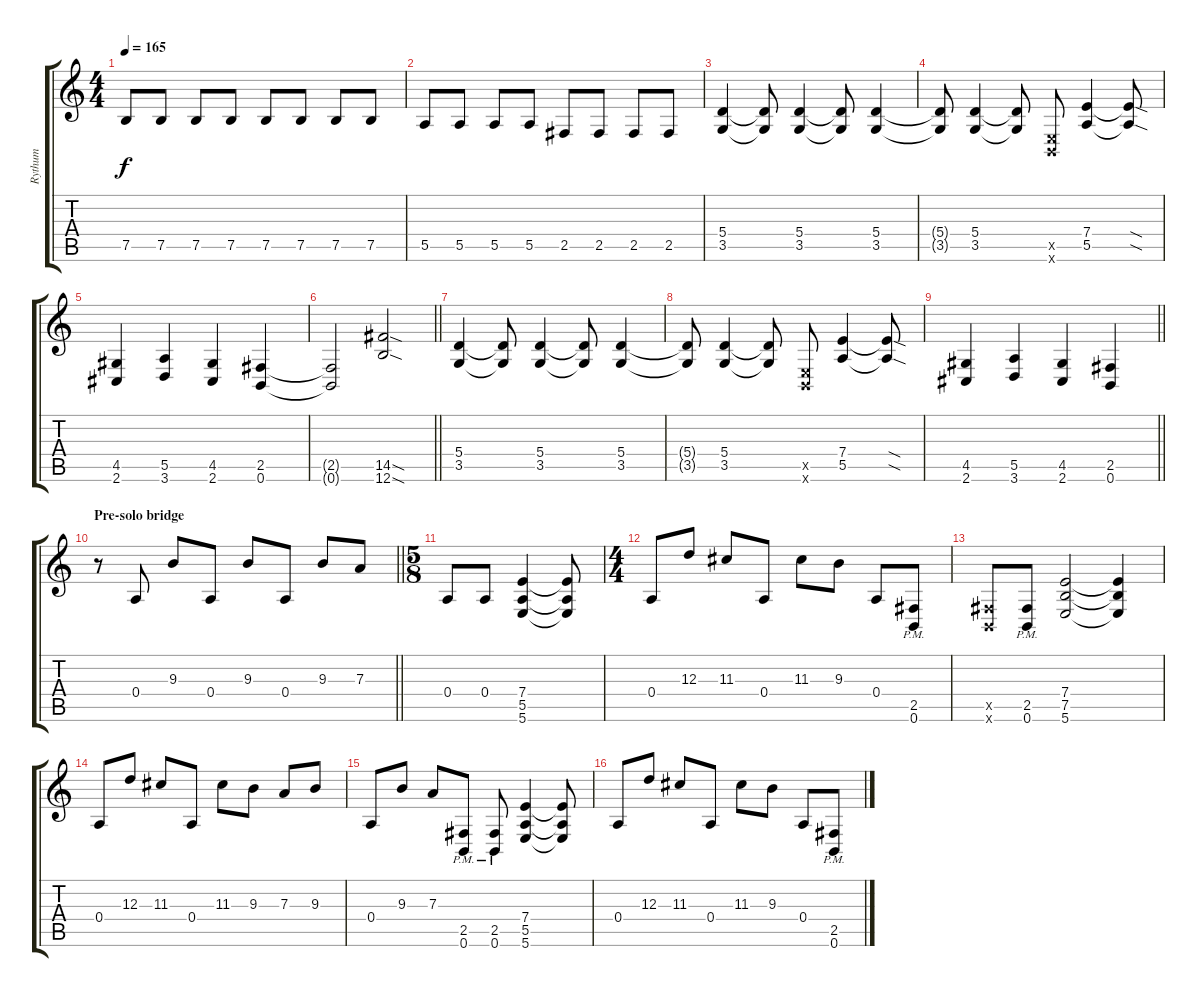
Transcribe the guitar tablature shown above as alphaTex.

\track ("Rythum" "Rythum") {instrument distortionguitar}
\staff {score tabs}
\tuning (B3 Gb3 D3 A2 E2 B1) {hide}
\ts (4 4)
\tempo 165
\clef g2
\ks c
7.5.8{dy f} 7.5.8 7.5.8 7.5.8 7.5.8 7.5.8 7.5.8 7.5.8 |
5.5.8 5.5.8 5.5.8 5.5.8 2.5.8 2.5.8 2.5.8 2.5.8 |
(5.4 3.5).4 (5.4{t} 3.5{t}).8 (5.4 3.5).4 (5.4{t} 3.5{t}).8 (5.4 3.5).4 |
(5.4{t} 3.5{t}).8 (5.4 3.5).4 (5.4{t} 3.5{t}).8 (0.5{x} 0.6{x}).8 (7.4 5.5).4 (7.4{sod t} 5.5{sod t}).8 |
(4.5 2.6).4 (5.5 3.6).4 (4.5 2.6).4 (2.5 0.6).4 |
\barLineRight lightlight
(2.5{t} 0.6{t}).2 (14.5{sod} 12.6{sod}).2 |
(5.4 3.5).4 (5.4{t} 3.5{t}).8 (5.4 3.5).4 (5.4{t} 3.5{t}).8 (5.4 3.5).4 |
(5.4{t} 3.5{t}).8 (5.4 3.5).4 (5.4{t} 3.5{t}).8 (0.5{x} 0.6{x}).8 (7.4 5.5).4 (7.4{sod t} 5.5{sod t}).8 |
\barLineRight lightlight
(4.5 2.6).4 (5.5 3.6).4 (4.5 2.6).4 (2.5 0.6).4 |
\section ("" "Pre-solo bridge")
\barLineRight lightlight
r.8 0.4.8 9.3.8 0.4.8 9.3.8 0.4.8 9.3.8 7.3.8 |
\ts (5 8)
0.4.8 0.4.8 (7.4 5.5 5.6).4 (7.4{t} 5.5{t} 5.6{t}).8 |
\ts (4 4)
0.4.8 12.3.8 11.3.8 0.4.8 11.3.8 9.3.8 0.4.8 (2.5{pm} 0.6{pm}).8 |
(2.5{x} 0.6{x}).8 (2.5{pm} 0.6{pm}).8 (7.4 7.5 5.6).2 (7.4{t} 7.5{t} 5.6{t}).4 |
0.4.8 12.3.8 11.3.8 0.4.8 11.3.8 9.3.8 7.3.8 9.3.8 |
0.4.8 9.3.8 7.3.8 (2.5{pm} 0.6{pm}).8 (2.5{pm} 0.6{pm}).8 (7.4 5.5 5.6).4 (7.4{t} 5.5{t} 5.6{t}).8 |
0.4.8 12.3.8 11.3.8 0.4.8 11.3.8 9.3.8 0.4.8 (2.5{pm} 0.6{pm}).8
